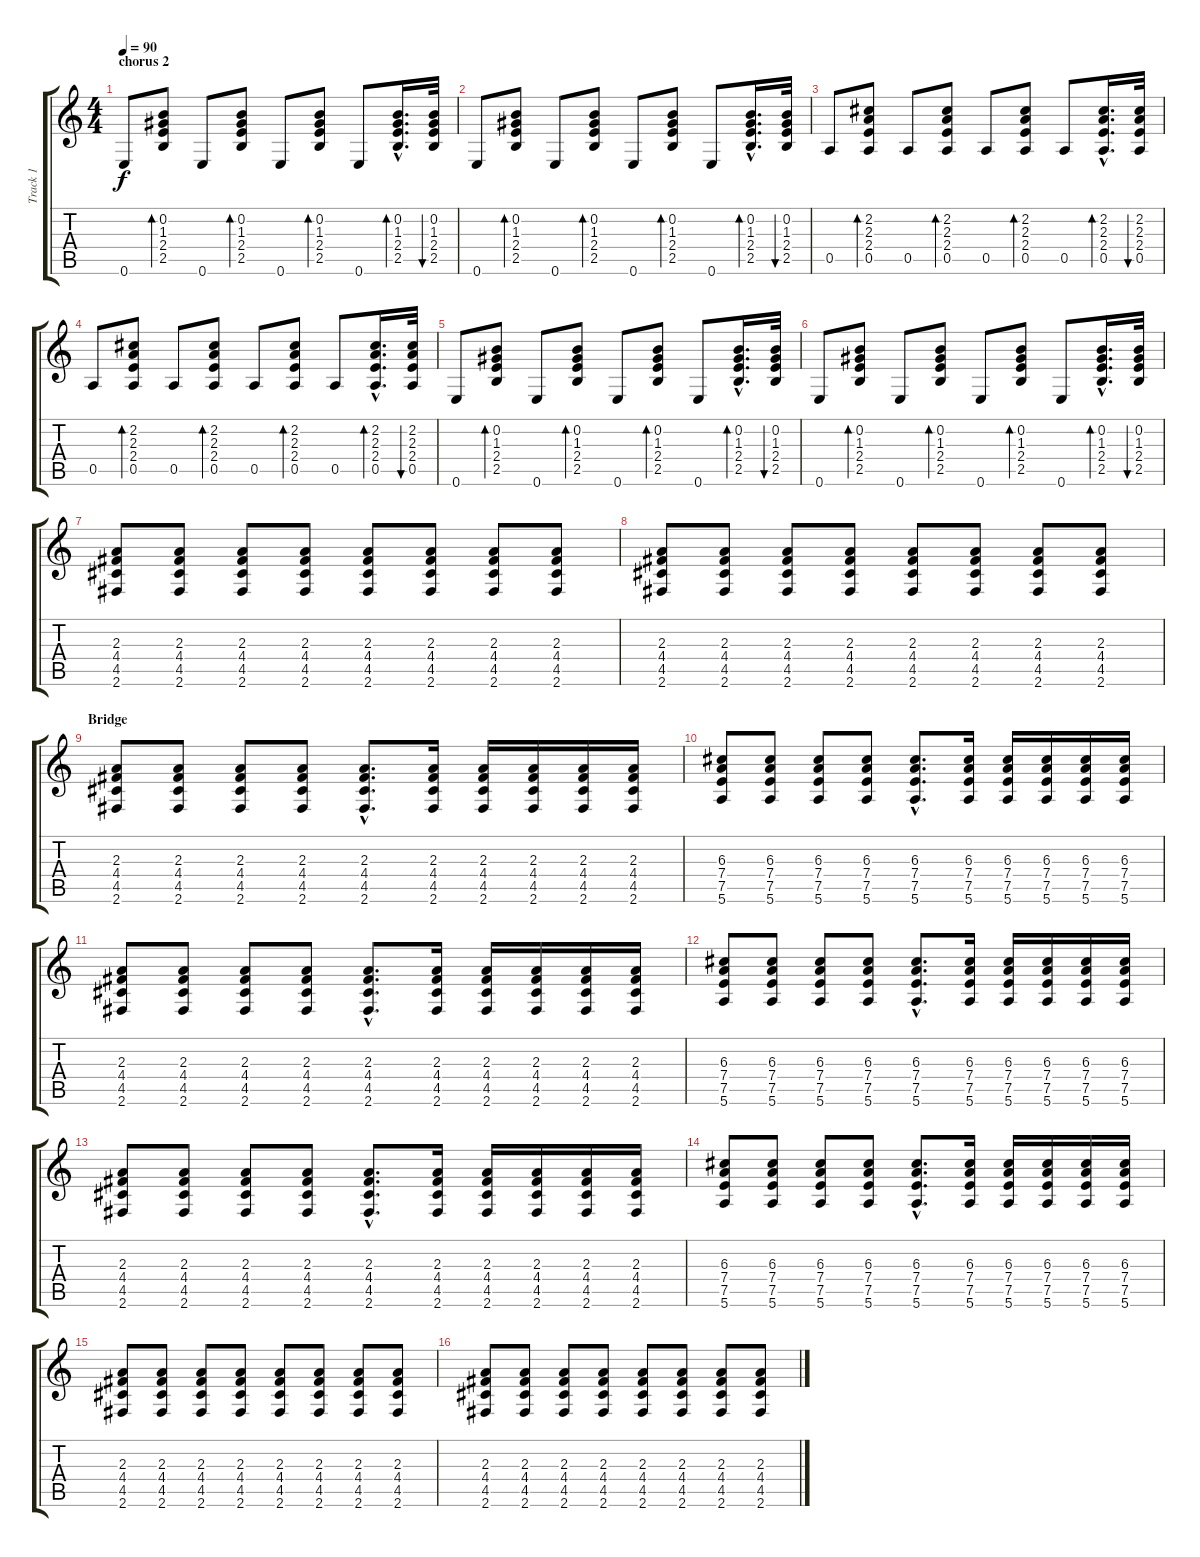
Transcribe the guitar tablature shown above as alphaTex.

\track ("Track 1" "Track 1") {instrument acousticguitarsteel}
\staff {score tabs}
\tuning (E4 B3 G3 D3 A2 E2) {hide}
\ts (4 4)
\section ("" "chorus 2")
\tempo 90
\clef g2
\ks c
0.6.8{dy f} (0.2 1.3 2.4 2.5).8{bd 60} 0.6.8 (0.2 1.3 2.4 2.5).8{bd 60} 0.6.8 (0.2 1.3 2.4 2.5).8{bd 60} 0.6.8 (0.2{hac} 1.3{hac} 2.4{hac} 2.5{hac}).16{d bd 60} (0.2 1.3 2.4 2.5).32{bu 60} |
0.6.8 (0.2 1.3 2.4 2.5).8{bd 60} 0.6.8 (0.2 1.3 2.4 2.5).8{bd 60} 0.6.8 (0.2 1.3 2.4 2.5).8{bd 60} 0.6.8 (0.2{hac} 1.3{hac} 2.4{hac} 2.5{hac}).16{d bd 60} (0.2 1.3 2.4 2.5).32{bu 60} |
0.5.8 (2.2 2.3 2.4 0.5).8{bd 60} 0.5.8 (2.2 2.3 2.4 0.5).8{bd 60} 0.5.8 (2.2 2.3 2.4 0.5).8{bd 60} 0.5.8 (2.2{hac} 2.3{hac} 2.4{hac} 0.5{hac}).16{d bd 60} (2.2 2.3 2.4 0.5).32{bu 60} |
0.5.8 (2.2 2.3 2.4 0.5).8{bd 60} 0.5.8 (2.2 2.3 2.4 0.5).8{bd 60} 0.5.8 (2.2 2.3 2.4 0.5).8{bd 60} 0.5.8 (2.2{hac} 2.3{hac} 2.4{hac} 0.5{hac}).16{d bd 60} (2.2 2.3 2.4 0.5).32{bu 60} |
0.6.8 (0.2 1.3 2.4 2.5).8{bd 60} 0.6.8 (0.2 1.3 2.4 2.5).8{bd 60} 0.6.8 (0.2 1.3 2.4 2.5).8{bd 60} 0.6.8 (0.2{hac} 1.3{hac} 2.4{hac} 2.5{hac}).16{d bd 60} (0.2 1.3 2.4 2.5).32{bu 60} |
0.6.8 (0.2 1.3 2.4 2.5).8{bd 60} 0.6.8 (0.2 1.3 2.4 2.5).8{bd 60} 0.6.8 (0.2 1.3 2.4 2.5).8{bd 60} 0.6.8 (0.2{hac} 1.3{hac} 2.4{hac} 2.5{hac}).16{d bd 60} (0.2 1.3 2.4 2.5).32{bu 60} |
(2.3 4.4 4.5 2.6).8 (2.3 4.4 4.5 2.6).8 (2.3 4.4 4.5 2.6).8 (2.3 4.4 4.5 2.6).8 (2.3 4.4 4.5 2.6).8 (2.3 4.4 4.5 2.6).8 (2.3 4.4 4.5 2.6).8 (2.3 4.4 4.5 2.6).8 |
(2.3 4.4 4.5 2.6).8 (2.3 4.4 4.5 2.6).8 (2.3 4.4 4.5 2.6).8 (2.3 4.4 4.5 2.6).8 (2.3 4.4 4.5 2.6).8 (2.3 4.4 4.5 2.6).8 (2.3 4.4 4.5 2.6).8 (2.3 4.4 4.5 2.6).8 |
\section ("" "Bridge")
(2.3 4.4 4.5 2.6).8 (2.3 4.4 4.5 2.6).8 (2.3 4.4 4.5 2.6).8 (2.3 4.4 4.5 2.6).8 (2.3{hac} 4.4{hac} 4.5{hac} 2.6{hac}).8{d} (2.3 4.4 4.5 2.6).16 (2.3 4.4 4.5 2.6).16 (2.3 4.4 4.5 2.6).16 (2.3 4.4 4.5 2.6).16 (2.3 4.4 4.5 2.6).16 |
(6.3 7.4 7.5 5.6).8 (6.3 7.4 7.5 5.6).8 (6.3 7.4 7.5 5.6).8 (6.3 7.4 7.5 5.6).8 (6.3{hac} 7.4{hac} 7.5{hac} 5.6{hac}).8{d} (6.3 7.4 7.5 5.6).16 (6.3 7.4 7.5 5.6).16 (6.3 7.4 7.5 5.6).16 (6.3 7.4 7.5 5.6).16 (6.3 7.4 7.5 5.6).16 |
(2.3 4.4 4.5 2.6).8 (2.3 4.4 4.5 2.6).8 (2.3 4.4 4.5 2.6).8 (2.3 4.4 4.5 2.6).8 (2.3{hac} 4.4{hac} 4.5{hac} 2.6{hac}).8{d} (2.3 4.4 4.5 2.6).16 (2.3 4.4 4.5 2.6).16 (2.3 4.4 4.5 2.6).16 (2.3 4.4 4.5 2.6).16 (2.3 4.4 4.5 2.6).16 |
(6.3 7.4 7.5 5.6).8 (6.3 7.4 7.5 5.6).8 (6.3 7.4 7.5 5.6).8 (6.3 7.4 7.5 5.6).8 (6.3{hac} 7.4{hac} 7.5{hac} 5.6{hac}).8{d} (6.3 7.4 7.5 5.6).16 (6.3 7.4 7.5 5.6).16 (6.3 7.4 7.5 5.6).16 (6.3 7.4 7.5 5.6).16 (6.3 7.4 7.5 5.6).16 |
(2.3 4.4 4.5 2.6).8 (2.3 4.4 4.5 2.6).8 (2.3 4.4 4.5 2.6).8 (2.3 4.4 4.5 2.6).8 (2.3{hac} 4.4{hac} 4.5{hac} 2.6{hac}).8{d} (2.3 4.4 4.5 2.6).16 (2.3 4.4 4.5 2.6).16 (2.3 4.4 4.5 2.6).16 (2.3 4.4 4.5 2.6).16 (2.3 4.4 4.5 2.6).16 |
(6.3 7.4 7.5 5.6).8 (6.3 7.4 7.5 5.6).8 (6.3 7.4 7.5 5.6).8 (6.3 7.4 7.5 5.6).8 (6.3{hac} 7.4{hac} 7.5{hac} 5.6{hac}).8{d} (6.3 7.4 7.5 5.6).16 (6.3 7.4 7.5 5.6).16 (6.3 7.4 7.5 5.6).16 (6.3 7.4 7.5 5.6).16 (6.3 7.4 7.5 5.6).16 |
(2.3 4.4 4.5 2.6).8 (2.3 4.4 4.5 2.6).8 (2.3 4.4 4.5 2.6).8 (2.3 4.4 4.5 2.6).8 (2.3 4.4 4.5 2.6).8 (2.3 4.4 4.5 2.6).8 (2.3 4.4 4.5 2.6).8 (2.3 4.4 4.5 2.6).8 |
(2.3 4.4 4.5 2.6).8 (2.3 4.4 4.5 2.6).8 (2.3 4.4 4.5 2.6).8 (2.3 4.4 4.5 2.6).8 (2.3 4.4 4.5 2.6).8 (2.3 4.4 4.5 2.6).8 (2.3 4.4 4.5 2.6).8 (2.3 4.4 4.5 2.6).8
